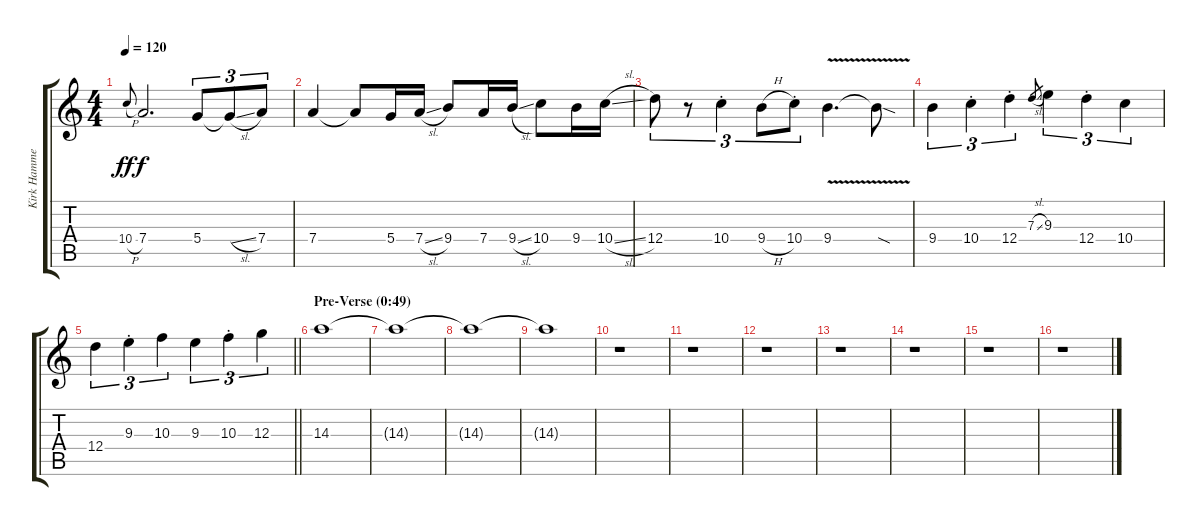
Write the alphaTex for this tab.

\track ("Kirk Hammet Lead Gtr." "Kirk Hamme") {instrument distortionguitar}
\staff {score tabs}
\tuning (E4 B3 G3 D3 A2 E2) {hide}
\ts (4 4)
\tempo 120
\clef g2
\ks aminor
10.4{h}.8{gr onbeat dy ff} 7.4.2{d dy f} 5.4.8{tu (3 2)} 5.4{sl t}.8{tu (3 2)} 7.4.8{tu (3 2)} |
7.4.4 7.4{t}.8 5.4.16 7.4{sl}.16 9.4.8 7.4.16 9.4{sl}.16 10.4.8 9.4.16 10.4{sl}.16 |
12.4.8{tu (3 2)} r.8{tu (3 2)} 10.4{st}.4{tu (3 2)} 9.4{h}.8{tu (3 2)} 10.4{st}.8{tu (3 2)} 9.4{v}.4{d} 9.4{sod t}.8 |
9.4.4{tu (3 2)} 10.4{st}.4{tu (3 2)} 12.4{st}.4{tu (3 2)} 7.3{sl}.8{gr} 9.3.4{tu (3 2)} 12.4{st}.4{tu (3 2)} 10.4.4{tu (3 2)} |
\barLineRight lightlight
12.4.4{tu (3 2)} 9.3{st}.4{tu (3 2)} 10.3.4{tu (3 2)} 9.3.4{tu (3 2)} 10.3{st}.4{tu (3 2)} 12.3.4{tu (3 2)} |
\section ("" "Pre-Verse (0:49)")
14.3.1{instrument distortionguitar} |
14.3{t}.1{volume 0} |
14.3{t}.1 |
14.3{t}.1 |
r.1 |
r.1 |
r.1 |
r.1 |
r.1 |
r.1 |
r.1
